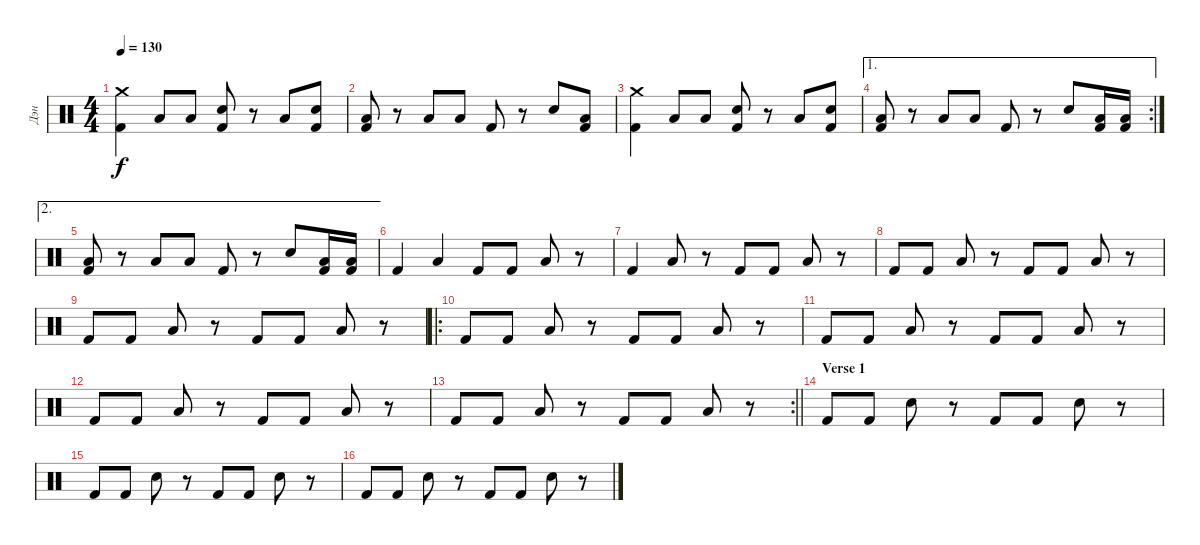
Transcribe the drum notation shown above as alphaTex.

\track ("Дэн" "Дэн") {instrument percussion}
\staff {score}
\articulation defaults
\ts (4 4)
\tempo 130
\clef neutral
\ks c
("Kick (hit) 2" "Crash medium (hit)").4{dy f} "Low Tom (hit)".8 "Low Tom (hit)".8 ("Snare (hit) 2" "Kick (hit) 2").8 r.8 "Low Tom (hit)".8 ("Snare (hit) 2" "Kick (hit) 2").8 |
("Low Tom (hit)" "Kick (hit) 2").8 r.8 "Low Tom (hit)".8 "Low Tom (hit)".8 "Kick (hit) 2".8 r.8 "Snare (hit) 2".8 ("Low Tom (hit)" "Kick (hit) 2").8 |
("Kick (hit) 2" "Crash medium (hit)").4 "Low Tom (hit)".8 "Low Tom (hit)".8 ("Snare (hit) 2" "Kick (hit) 2").8 r.8 "Low Tom (hit)".8 ("Snare (hit) 2" "Kick (hit) 2").8 |
\ae 1
\rc 2
("Low Tom (hit)" "Kick (hit) 2").8 r.8 "Low Tom (hit)".8 "Low Tom (hit)".8 "Kick (hit) 2".8 r.8 "Snare (hit) 2".8 ("Low Tom (hit)" "Kick (hit) 2").16 ("Low Tom (hit)" "Kick (hit) 2").16 |
\ae 2
("Low Tom (hit)" "Kick (hit) 2").8 r.8 "Low Tom (hit)".8 "Low Tom (hit)".8 "Kick (hit) 2".8 r.8 "Snare (hit) 2".8 ("Low Tom (hit)" "Kick (hit) 2").16 ("Low Tom (hit)" "Kick (hit) 2").16 |
"Kick (hit) 2".4 "Low Tom (hit)".4 "Kick (hit) 2".8 "Kick (hit) 2".8 "Low Tom (hit)".8 r.8 |
"Kick (hit) 2".4 "Low Tom (hit)".8 r.8 "Kick (hit) 2".8 "Kick (hit) 2".8 "Low Tom (hit)".8 r.8 |
"Kick (hit) 2".8 "Kick (hit) 2".8 "Low Tom (hit)".8 r.8 "Kick (hit) 2".8 "Kick (hit) 2".8 "Low Tom (hit)".8 r.8 |
"Kick (hit) 2".8 "Kick (hit) 2".8 "Low Tom (hit)".8 r.8 "Kick (hit) 2".8 "Kick (hit) 2".8 "Low Tom (hit)".8 r.8 |
\ro "Kick (hit) 2".8 "Kick (hit) 2".8 "Low Tom (hit)".8
r.8 "Kick (hit) 2".8 "Kick (hit) 2".8 "Low Tom (hit)".8 r.8 |
"Kick (hit) 2".8 "Kick (hit) 2".8 "Low Tom (hit)".8 r.8 "Kick (hit) 2".8 "Kick (hit) 2".8 "Low Tom (hit)".8 r.8 |
"Kick (hit) 2".8 "Kick (hit) 2".8 "Low Tom (hit)".8 r.8 "Kick (hit) 2".8 "Kick (hit) 2".8 "Low Tom (hit)".8 r.8 |
\rc 2
\barLineRight lightlight "Kick (hit) 2".8 "Kick (hit) 2".8 "Low Tom (hit)".8
r.8 "Kick (hit) 2".8 "Kick (hit) 2".8 "Low Tom (hit)".8 r.8 |
\section ("" "Verse 1")
"Kick (hit) 2".8 "Kick (hit) 2".8 "Snare (hit) 2".8 r.8 "Kick (hit) 2".8 "Kick (hit) 2".8 "Snare (hit) 2".8 r.8 |
"Kick (hit) 2".8 "Kick (hit) 2".8 "Snare (hit) 2".8 r.8 "Kick (hit) 2".8 "Kick (hit) 2".8 "Snare (hit) 2".8 r.8 |
"Kick (hit) 2".8 "Kick (hit) 2".8 "Snare (hit) 2".8 r.8 "Kick (hit) 2".8 "Kick (hit) 2".8 "Snare (hit) 2".8 r.8
